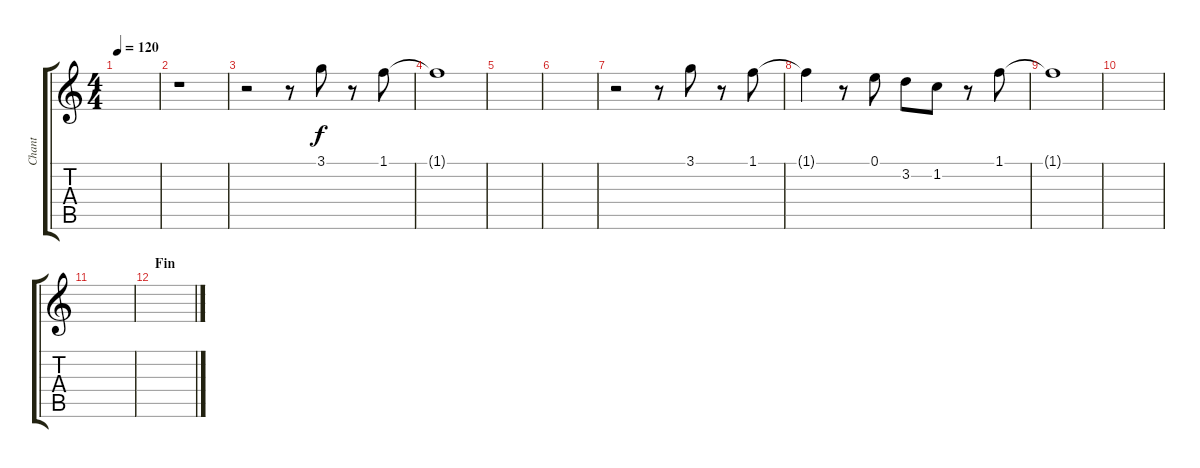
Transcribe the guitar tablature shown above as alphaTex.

\track ("Chant" "Chant") {instrument distortionguitar}
\staff {score tabs}
\tuning (E4 B3 G3 D3 A2 E2) {hide}
\ts (4 4)
\tempo 120
\clef g2
\ks c
|
r.1 |
r.2 r.8 3.1.8 r.8 1.1.8 |
1.1{t}.1 |
|
|
r.2 r.8 3.1.8 r.8 1.1.8 |
1.1{t}.4 r.8 0.1.8 3.2.8 1.2.8 r.8 1.1.8 |
1.1{t}.1 |
|
|
\section ("" "Fin")
